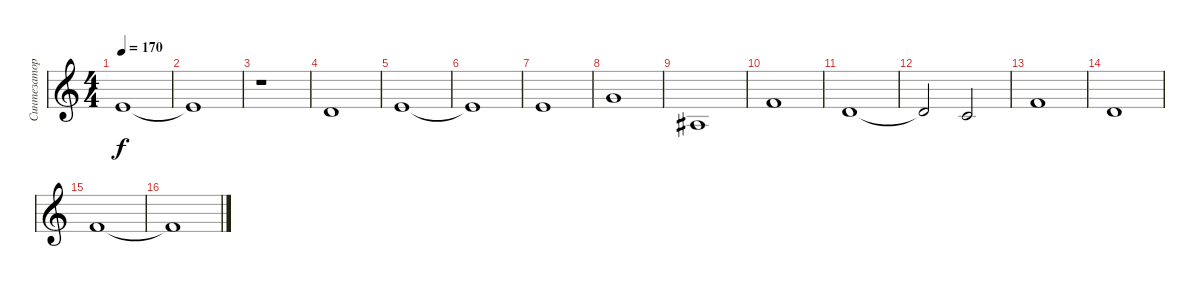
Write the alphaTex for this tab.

\track ("Синтезатор Rechst " "Синтезатор") {instrument stringensemble1}
\staff {score}
\tuning (E4 B3 G3 D3 A2 E2 B1) {hide}
\ts (4 4)
\tempo 170
\clef g2
\ks c
9.3.1{dy f} |
9.3{t}.1 |
r.1 |
7.3.1{volume 11 instrument stringensemble2} |
9.3.1 |
9.3{t}.1 |
9.3.1 |
12.3.1 |
8.4.1 |
10.3.1 |
7.3.1 |
7.3{t}.2 5.3.2 |
10.3.1 |
7.3.1 |
10.3.1 |
10.3{t}.1
